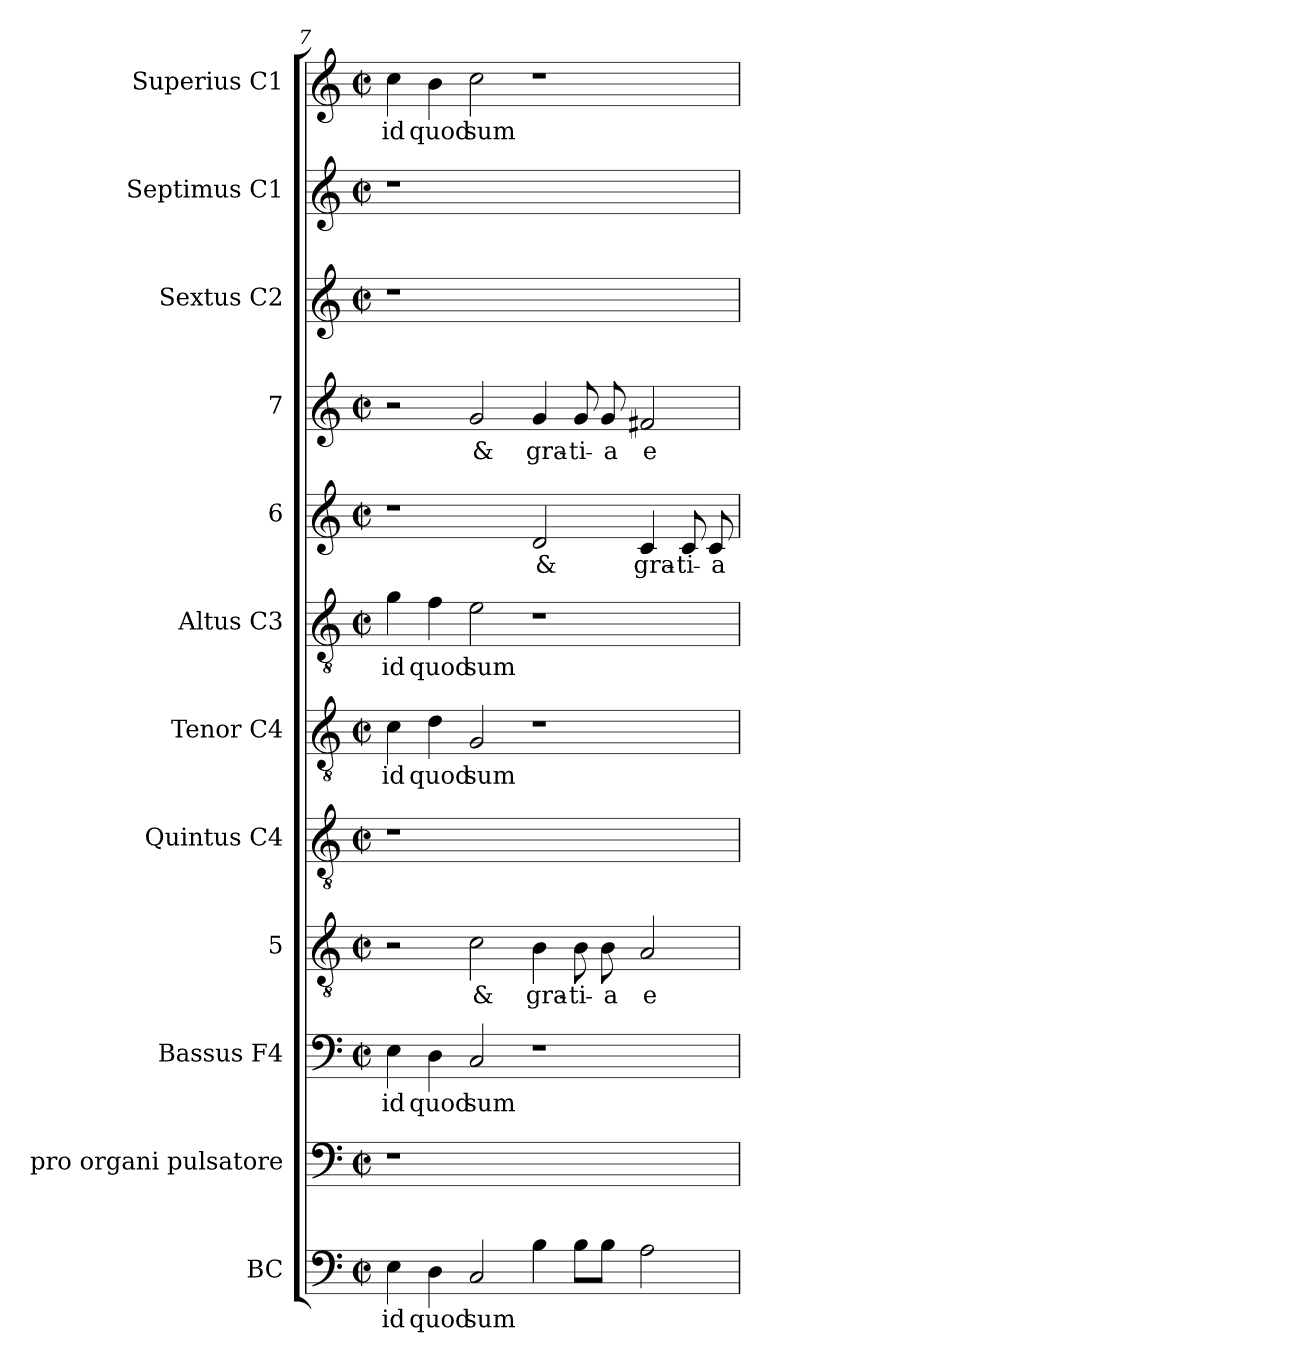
**kern	**text	**kern	**kern	**text	**kern	**text	**kern	**kern	**text	**kern	**text	**kern	**text	**kern	**text	**kern	**kern	**kern	**text
*part12	*part12	*part11	*part10	*part10	*part9	*part9	*part8	*part7	*part7	*part6	*part6	*part5	*part5	*part4	*part4	*part3	*part2	*part1	*part1
*staff12	*staff12	*staff11	*staff10	*staff10	*staff9	*staff9	*staff8	*staff7	*staff7	*staff6	*staff6	*staff5	*staff5	*staff4	*staff4	*staff3	*staff2	*staff1	*staff1
*I"BC	*	*I"pro organi  pulsatore	*I"Bassus  F4	*	*I"5	*	*I"Quintus  C4	*I"Tenor  C4	*	*I"Altus  C3	*	*I"6	*	*I"7	*	*I"Sextus  C2	*I"Septimus  C1	*I"Superius  C1	*
*I'BC	*	*	*I'B	*	*	*	*	*I'T	*	*I'A	*	*	*	*	*	*	*	*I'S	*
*clefF4	*	*clefF4	*clefF4	*	*clefGv2	*	*clefGv2	*clefGv2	*	*clefGv2	*	*clefG2	*	*clefG2	*	*clefG2	*clefG2	*clefG2	*
*k[]	*	*k[]	*k[]	*	*k[]	*	*k[]	*k[]	*	*k[]	*	*k[]	*	*k[]	*	*k[]	*k[]	*k[]	*
*C:	*	*C:	*C:	*	*C:	*	*C:	*C:	*	*C:	*	*C:	*	*C:	*	*C:	*C:	*C:	*
*M2/2	*	*M2/2	*M2/2	*	*M2/2	*	*M2/2	*M2/2	*	*M2/2	*	*M2/2	*	*M2/2	*	*M2/2	*M2/2	*M2/2	*
*met(c|)	*	*met(c|)	*met(c|)	*	*met(c|)	*	*met(c|)	*met(c|)	*	*met(c|)	*	*met(c|)	*	*met(c|)	*	*met(c|)	*met(c|)	*met(c|)	*
=7	=7	=7	=7	=7	=7	=7	=7	=7	=7	=7	=7	=7	=7	=7	=7	=7	=7	=7	=7
!	!LO:LY:a:cj	!	!	!LO:LY:b:cj	!	!	!	!	!LO:LY:b:cj	!	!LO:LY:b:cj	!	!	!	!	!	!	!	!LO:LY:b:cj
4E\	id	1r	4E\	id	2r	.	1r	4c\	id	4g\	id	1r	.	2r	.	1r	1r	4cc\	id
!	!LO:LY:a:cj	!	!	!LO:LY:b:cj	!	!	!	!	!LO:LY:b:cj	!	!LO:LY:b:cj	!	!	!	!	!	!	!	!LO:LY:b:cj
4D\	quod	.	4D\	quod	.	.	.	4d\	quod	4f\	quod	.	.	.	.	.	.	4b\	quod
!	!LO:LY:a:cj	!	!	!LO:LY:b:cj	!	!LO:LY:b:cj	!	!	!LO:LY:b:cj	!	!LO:LY:b:cj	!	!	!	!LO:LY:b:cj	!	!	!	!LO:LY:b:cj
2C/	sum	.	2C/	sum	2c\	&	.	2G/	sum	2e\	sum	.	.	2g/	&	.	.	2cc\	sum
!	!LO:LY:a:cj	!	!	!	!	!LO:LY:b:cj	!	!	!	!	!	!	!LO:LY:b:cj	!	!LO:LY:b:cj	!	!	!	!
4B\	.	1ryy	1r	.	4B\	gra-	1ryy	1r	.	1r	.	2d/	&	4g/	gra-	1ryy	1ryy	1r	.
!	!LO:LY:a:cj	!	!	!	!	!LO:LY:b:cj	!	!	!	!	!	!	!	!	!LO:LY:b:cj	!	!	!	!
8B\L	.	.	.	.	8B\	-ti-	.	.	.	.	.	.	.	8g/	-ti-	.	.	.	.
!	!LO:LY:a:cj	!	!	!	!	!LO:LY:b:cj	!	!	!	!	!	!	!	!	!LO:LY:b:cj	!	!	!	!
8B\J	.	.	.	.	8B\	-a	.	.	.	.	.	.	.	8g/	-a	.	.	.	.
!	!LO:LY:a:cj	!	!	!	!	!LO:LY:b:cj	!	!	!	!	!	!	!LO:LY:b:cj	!	!LO:LY:b:cj	!	!	!	!
2A\	.	.	.	.	2A/	e-	.	.	.	.	.	4c/	gra-	2f#X/	e-	.	.	.	.
!	!	!	!	!	!	!	!	!	!	!	!	!	!LO:LY:b:cj	!	!	!	!	!	!
.	.	.	.	.	.	.	.	.	.	.	.	8c/	-ti-	.	.	.	.	.	.
!	!	!	!	!	!	!	!	!	!	!	!	!	!LO:LY:b:cj	!	!	!	!	!	!
.	.	.	.	.	.	.	.	.	.	.	.	8c/	-a	.	.	.	.	.	.
=	=	=	=	=	=	=	=	=	=	=	=	=	=	=	=	=	=	=	=
*-	*-	*-	*-	*-	*-	*-	*-	*-	*-	*-	*-	*-	*-	*-	*-	*-	*-	*-	*-
